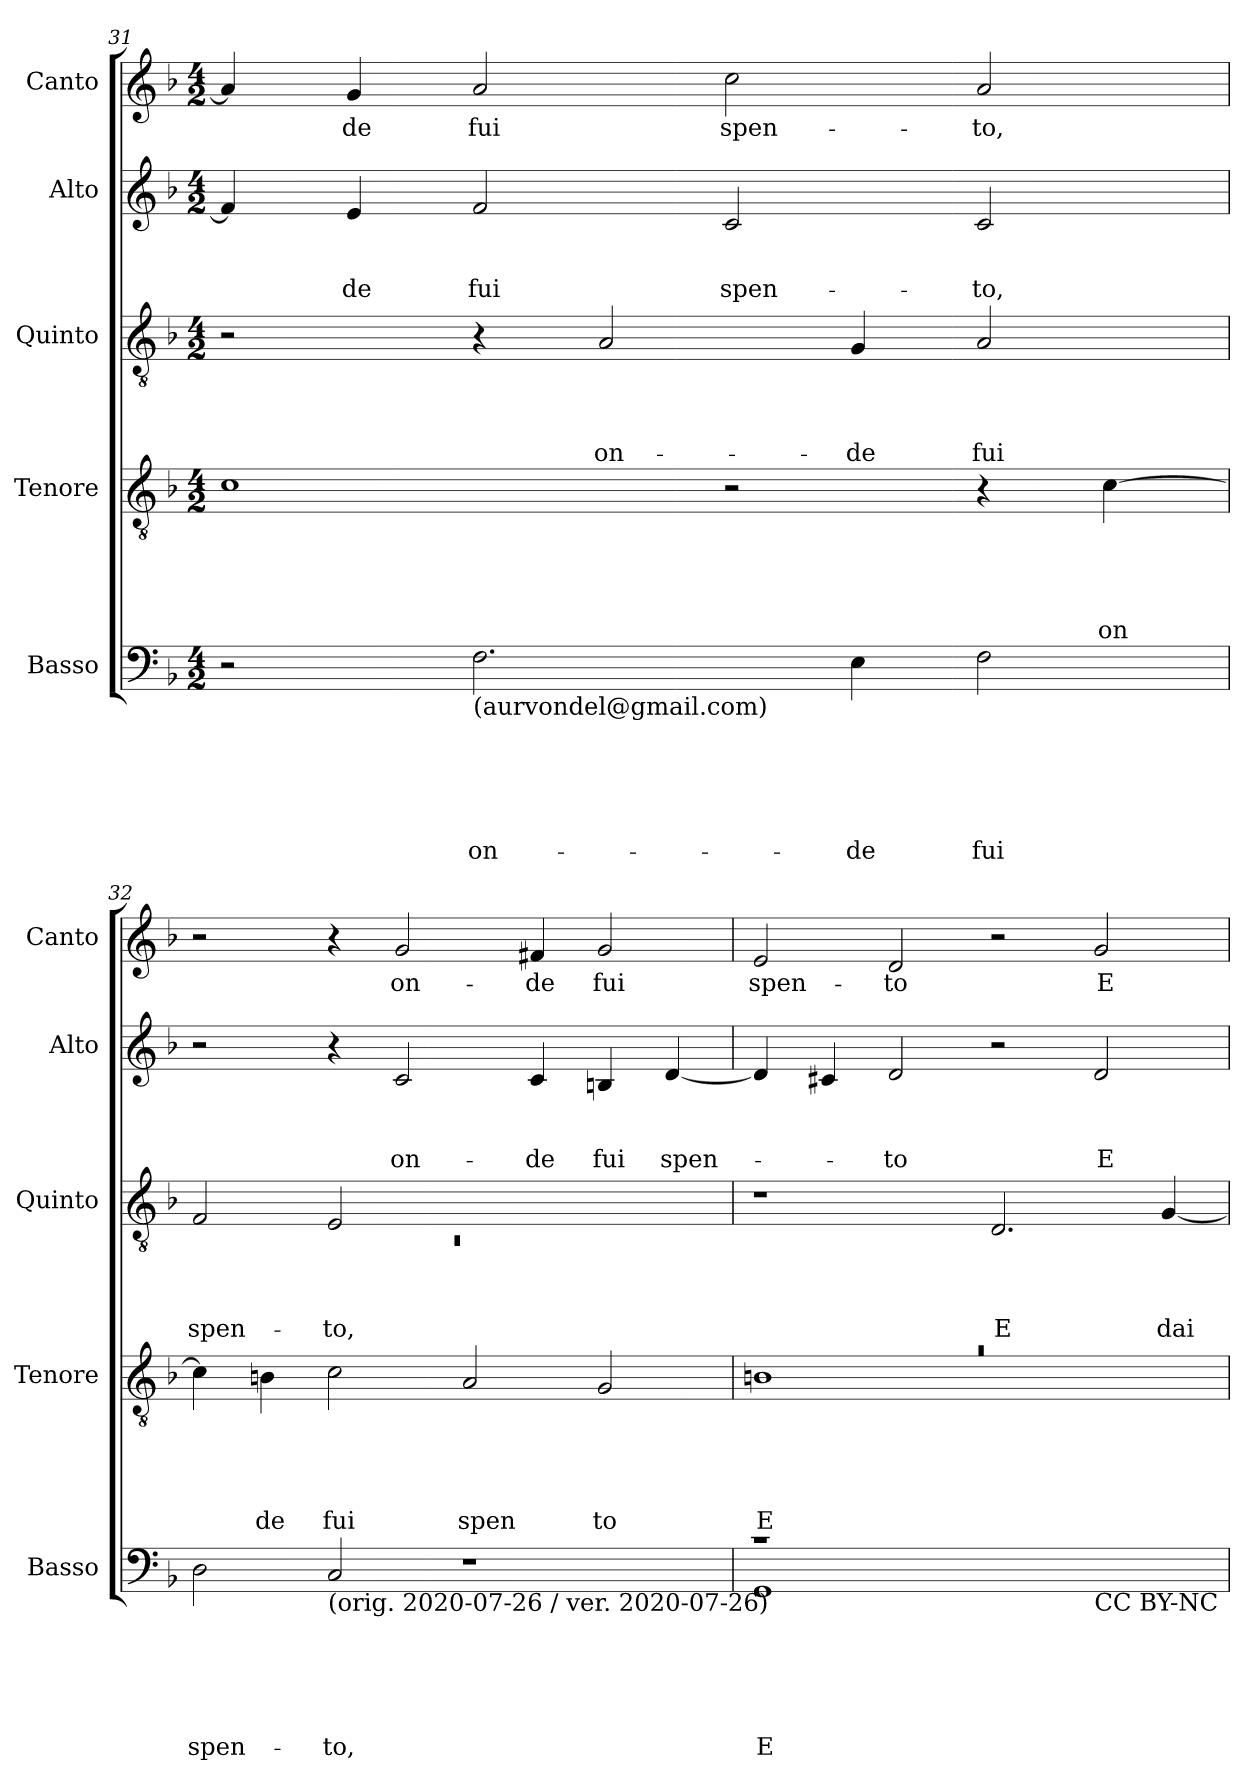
**kern	**text	**text	**text	**text	**text	**text	**kern	**text	**text	**text	**text	**text	**kern	**text	**text	**text	**text	**kern	**text	**text	**text	**kern	**text
*part5	*part5	*part5	*part5	*part5	*part5	*part5	*part4	*part4	*part4	*part4	*part4	*part4	*part3	*part3	*part3	*part3	*part3	*part2	*part2	*part2	*part2	*part1	*part1
*staff5	*staff5	*staff5	*staff5	*staff5	*staff5	*staff5	*staff4	*staff4	*staff4	*staff4	*staff4	*staff4	*staff3	*staff3	*staff3	*staff3	*staff3	*staff2	*staff2	*staff2	*staff2	*staff1	*staff1
*I"Basso	*	*	*	*	*	*	*I"Tenore	*	*	*	*	*	*I"Quinto	*	*	*	*	*I"Alto	*	*	*	*I"Canto	*
*I'Basso	*	*	*	*	*	*	*I'Tenore	*	*	*	*	*	*I'Quinto	*	*	*	*	*I'Alto	*	*	*	*I'Canto	*
*clefF4	*	*	*	*	*	*	*clefGv2	*	*	*	*	*	*clefGv2	*	*	*	*	*clefG2	*	*	*	*clefG2	*
*ITrd-3c-5	*	*	*	*	*	*	*	*	*	*	*	*	*ITrd-3c-5	*	*	*	*	*ITrd-3c-5	*	*	*	*	*
*k[b-e-]	*	*	*	*	*	*	*k[b-]	*	*	*	*	*	*k[b-e-]	*	*	*	*	*k[b-e-]	*	*	*	*k[b-]	*
*B-:	*	*	*	*	*	*	*F:	*	*	*	*	*	*B-:	*	*	*	*	*B-:	*	*	*	*F:	*
*M4/2	*	*	*	*	*	*	*M4/2	*	*	*	*	*	*M4/2	*	*	*	*	*M4/2	*	*	*	*M4/2	*
=31	=31	=31	=31	=31	=31	=31	=31	=31	=31	=31	=31	=31	=31	=31	=31	=31	=31	=31	=31	=31	=31	=31	=31
2r	.	.	.	.	.	.	1c	.	.	.	.	.	2r	.	.	.	.	4b-/]	.	.	.	4a/]	.
!	!	!	!	!	!	!	!	!	!	!	!	!	!	!	!	!	!	!	!	!	!LO:LY:b	!	!LO:LY:b
.	.	.	.	.	.	.	.	.	.	.	.	.	.	.	.	.	.	4a/	.	.	-de	4g/	-de
!LO:TX:b:t=(aurvondel@gmail.com)	!	!	!	!	!	!	!	!	!	!	!	!	!	!	!	!	!	!	!	!	!	!	!
!	!	!	!	!	!	!LO:LY:b	!	!	!	!	!	!	!	!	!	!	!	!	!	!	!LO:LY:b	!	!LO:LY:b
2.B-\	.	.	.	.	.	on-	.	.	.	.	.	.	4r	.	.	.	.	2b-/	.	.	fui	2a/	fui
!	!	!	!	!	!	!	!	!	!	!	!	!	!	!	!	!	!LO:LY:b	!	!	!	!	!	!
.	.	.	.	.	.	.	.	.	.	.	.	.	2d/	.	.	.	on-	.	.	.	.	.	.
!	!	!	!	!	!	!	!	!	!	!	!	!	!	!	!	!	!	!	!	!	!LO:LY:b	!	!LO:LY:b
.	.	.	.	.	.	.	2r	.	.	.	.	.	.	.	.	.	.	2f/	.	.	spen-	2cc\	spen-
!	!	!	!	!	!	!LO:LY:b	!	!	!	!	!	!	!	!	!	!	!LO:LY:b	!	!	!	!	!	!
4A\	.	.	.	.	.	-de	.	.	.	.	.	.	4c/	.	.	.	-de	.	.	.	.	.	.
!	!	!	!	!	!	!LO:LY:b	!	!	!	!	!	!	!	!	!	!	!LO:LY:b	!	!	!	!LO:LY:b	!	!LO:LY:b
2B-\	.	.	.	.	.	fui	4r	.	.	.	.	.	2d/	.	.	.	fui	2f/	.	.	-to,	2a/	-to,
!	!	!	!	!	!	!	!	!	!	!	!	!LO:LY:b	!	!	!	!	!	!	!	!	!	!	!
.	.	.	.	.	.	.	[>4c\	.	.	.	.	on	.	.	.	.	.	.	.	.	.	.	.
=32	=32	=32	=32	=32	=32	=32	=32	=32	=32	=32	=32	=32	=32	=32	=32	=32	=32	=32	=32	=32	=32	=32	=32
*	*	*	*	*	*	*	*	*	*	*	*	*	*^	*	*	*	*	*	*	*	*	*	*
!	!	!	!	!	!	!LO:LY:b	!	!	!	!	!	!	!	!LO:N:vis=1	!	!	!	!LO:LY:b	!	!	!	!	!	!
2G\	.	.	.	.	.	spen-	4c\]	.	.	.	.	.	2B-/	0rC	.	.	.	spen-	2r	.	.	.	2r	.
!	!	!	!	!	!	!	!	!	!	!	!	!LO:LY:b	!	!	!	!	!	!	!	!	!	!	!	!
.	.	.	.	.	.	.	4Bn\	.	.	.	.	de	.	.	.	.	.	.	.	.	.	.	.	.
!LO:TX:b:t=(orig. 2020-07-26 / ver. 2020-07-26)	!	!	!	!	!	!	!	!	!	!	!	!	!	!	!	!	!	!	!	!	!	!	!	!
!	!	!	!	!	!	!LO:LY:b	!	!	!	!	!	!LO:LY:b	!	!	!	!	!	!LO:LY:b	!	!	!	!	!	!
2F/	.	.	.	.	.	-to,	2c\	.	.	.	.	fui	2A/	.	.	.	.	-to,	4r	.	.	.	4r	.
!	!	!	!	!	!	!	!	!	!	!	!	!	!	!	!	!	!	!	!	!	!	!LO:LY:b	!	!LO:LY:b
.	.	.	.	.	.	.	.	.	.	.	.	.	.	.	.	.	.	.	2f/	.	.	on-	2g/	on-
!	!	!	!	!	!	!	!	!	!	!	!	!LO:LY:b	!	!	!	!	!	!	!	!	!	!	!	!
1r	.	.	.	.	.	.	2A/	.	.	.	.	spen	1ryy	.	.	.	.	.	.	.	.	.	.	.
!	!	!	!	!	!	!	!	!	!	!	!	!	!	!	!	!	!	!	!	!	!	!LO:LY:b	!	!LO:LY:b
.	.	.	.	.	.	.	.	.	.	.	.	.	.	.	.	.	.	.	4f/	.	.	-de	4f#X/	-de
!	!	!	!	!	!	!	!	!	!	!	!	!LO:LY:b	!	!	!	!	!	!	!	!	!	!LO:LY:b	!	!LO:LY:b
.	.	.	.	.	.	.	2G/	.	.	.	.	to	.	.	.	.	.	.	4en/	.	.	fui	2g/	fui
!	!	!	!	!	!	!	!	!	!	!	!	!	!	!	!	!	!	!	!	!	!	!LO:LY:b	!	!
.	.	.	.	.	.	.	.	.	.	.	.	.	.	.	.	.	.	.	[<4g/	.	.	spen-	.	.
*	*	*	*	*	*	*	*	*	*	*	*	*	*v	*v	*	*	*	*	*	*	*	*	*	*
=33	=33	=33	=33	=33	=33	=33	=33	=33	=33	=33	=33	=33	=33	=33	=33	=33	=33	=33	=33	=33	=33	=33	=33
*^	*	*	*	*	*	*	*	*	*	*	*	*	*	*	*	*	*	*	*	*	*	*	*
!	!	!	!	!	!	!	!LO:LY:b	!LO:N:vis=1	!	!	!	!	!LO:LY:b	!	!	!	!	!	!	!	!	!	!	!LO:LY:b
*	*^	*	*	*	*	*	*	*^	*	*	*	*	*	*	*	*	*	*	*	*	*	*	*	*
1rc	1C	1.ryy	.	.	.	.	.	E	0ra	1Bn	.	.	.	.	E	1r	.	.	.	.	4g/]	.	.	.	2e/	spen-
.	.	.	.	.	.	.	.	.	.	.	.	.	.	.	.	.	.	.	.	.	4f#X/	.	.	.	.	.
!	!	!	!	!	!	!	!	!	!	!	!	!	!	!	!	!	!	!	!	!	!	!	!	!LO:LY:b	!	!LO:LY:b
.	.	.	.	.	.	.	.	.	.	.	.	.	.	.	.	.	.	.	.	.	2g/	.	.	-to	2d/	-to
!	!	!	!	!	!	!	!	!	!	!	!	!	!	!	!	!	!	!	!	!LO:LY:b	!	!	!	!	!	!
1ryy	1ryy	.	.	.	.	.	.	.	.	1ryy	.	.	.	.	.	2.G/	.	.	.	E	2r	.	.	.	2r	.
!	!	!LO:TX:b:t=CC BY-NC	!	!	!	!	!	!	!	!	!	!	!	!	!	!	!	!	!	!	!	!	!	!	!	!
!	!	!	!	!	!	!	!	!	!	!	!	!	!	!	!	!	!	!	!	!	!	!	!	!LO:LY:b	!	!LO:LY:b
.	.	2ryy	.	.	.	.	.	.	.	.	.	.	.	.	.	.	.	.	.	.	2g/	.	.	E	2g/	E
!	!	!	!	!	!	!	!	!	!	!	!	!	!	!	!	!	!	!	!	!LO:LY:b	!	!	!	!	!	!
.	.	.	.	.	.	.	.	.	.	.	.	.	.	.	.	[<4c/	.	.	.	dai	.	.	.	.	.	.
*v	*v	*v	*	*	*	*	*	*	*	*	*	*	*	*	*	*	*	*	*	*	*	*	*	*	*	*
*	*	*	*	*	*	*	*v	*v	*	*	*	*	*	*	*	*	*	*	*	*	*	*	*	*
=	=	=	=	=	=	=	=	=	=	=	=	=	=	=	=	=	=	=	=	=	=	=	=
*-	*-	*-	*-	*-	*-	*-	*-	*-	*-	*-	*-	*-	*-	*-	*-	*-	*-	*-	*-	*-	*-	*-	*-
